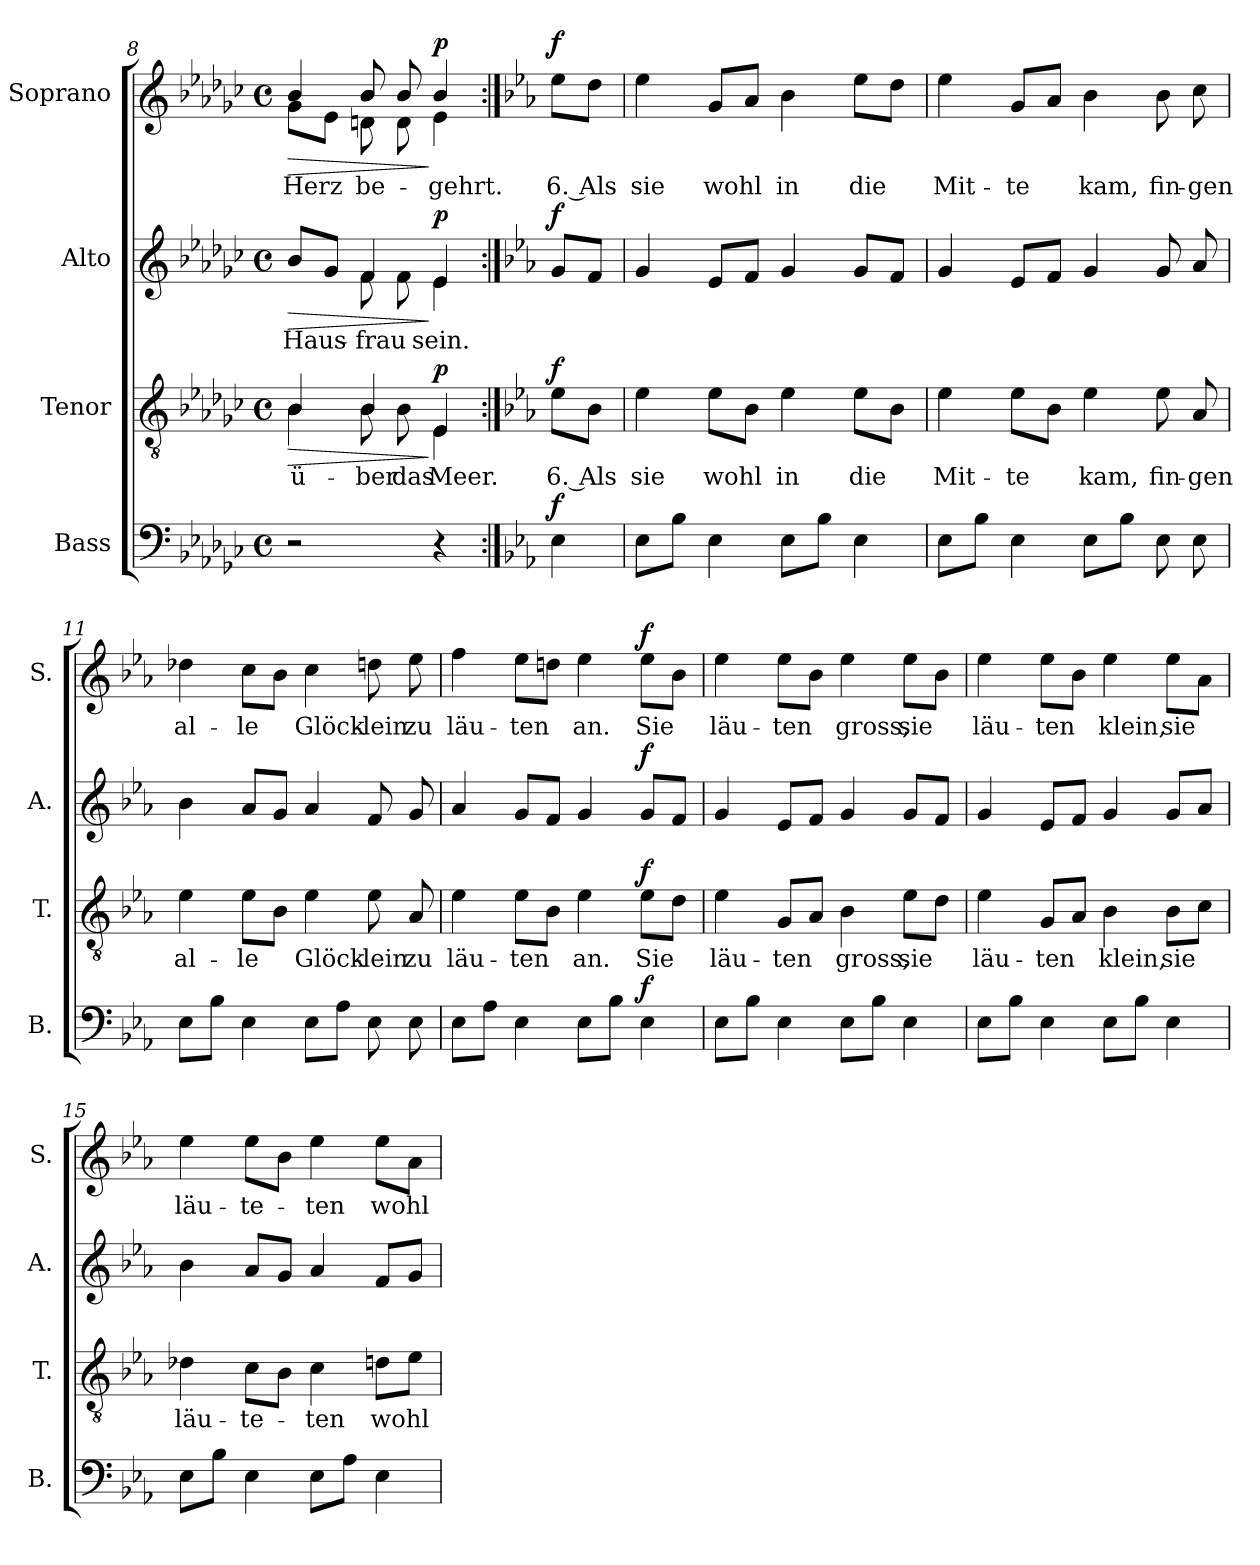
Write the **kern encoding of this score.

**kern	**dynam	**kern	**text	**dynam	**kern	**text	**dynam	**kern	**text	**dynam
*part4	*part4	*part3	*part3	*part3	*part2	*part2	*part2	*part1	*part1	*part1
*staff4	*staff4	*staff3	*staff3	*staff3	*staff2	*staff2	*staff2	*staff1	*staff1	*staff1
*I"Bass	*	*I"Tenor	*	*	*I"Alto	*	*	*I"Soprano	*	*
*I'B.	*	*I'T.	*	*	*I'A.	*	*	*I'S.	*	*
*clefF4	*	*clefGv2	*	*	*clefG2	*	*	*clefG2	*	*
*k[b-e-a-d-g-c-]	*	*k[b-e-a-d-g-c-]	*	*	*k[b-e-a-d-g-c-]	*	*	*k[b-e-a-d-g-c-]	*	*
*M4/4	*	*M4/4	*	*	*M4/4	*	*	*M4/4	*	*
*met(c)	*	*met(c)	*	*	*met(c)	*	*	*met(c)	*	*
=8a	=8a	=8a	=8a	=8a	=8a	=8a	=8a	=8a	=8a	=8a
!	!	!	!LO:LY:b	!LO:HP:b	!	!	!	!	!	!
*	*	*^	*	*	*	*	*	*	*	*
!	!	!	!	!	!	!	!LO:LY:b	!LO:HP:b	!	!	!LO:HP:b
*	*	*	*	*	*	*^	*	*	*^	*	*
!	!	!	!	!	!	!	!	!	!	!	!	!LO:LY:b	!
*	*	*	*	*	*	*	*	*	*	*^	*^	*	*
2r	.	4B-/	4B-\	ü-	>	8b-/L	4reyy	Haus-	>	4b-/	8g-\L	4ryy	4rgyy	Herz	>
.	.	.	.	.	.	8g-/J	.	.	.	.	8e-\J	.	.	.	.
!	!	!	!	!LO:LY:b	!	!	!	!	!	!	!	!	!	!	!
!	!	!	!	!	!	!	!	!LO:LY:b	!	!	!	!	!	!	!
!	!	!	!	!	!	!	!	!	!	!	!	!	!	!LO:LY:b	!
.	.	4B-/	8B-\	-ber	.	4f/	8f\	-frau	.	4b-/	4dn\	8b-/	8d\	be-	.
!	!	!	!	!LO:LY:b	!	!	!	!	!	!	!	!	!	!	!
.	.	.	8B-\	das	.	.	8f\	.	.	.	.	8b-/	8d\	.	.
!	!	!	!	!LO:LY:b	!	!	!	!	!	!	!	!	!	!	!
!	!	!	!	!	!	!	!	!LO:LY:b	!	!	!	!	!	!	!
!	!	!	!	!	!LO:DY:n=1:a	!	!	!	!LO:DY:n=1:a	!	!	!	!	!LO:LY:b	!LO:DY:n=1:a
4r	.	4E-/	4E-\	Meer.	] p	4e-/	4e-\	sein.	] p	4b-/	4e-\	4ryy	4reyy	-gehrt.	] p
*	*	*v	*v	*	*	*	*	*	*	*v	*v	*v	*v	*	*
*	*	*	*	*	*v	*v	*	*	*	*	*
=8b:|!	=8b:|!	=8b:|!	=8b:|!	=8b:|!	=8b:|!	=8b:|!	=8b:|!	=8b:|!	=8b:|!	=8b:|!
*k[b-e-a-]	*	*k[b-e-a-]	*	*	*k[b-e-a-]	*	*	*k[b-e-a-]	*	*
*	*	*^	*	*	*^	*	*	*^	*	*
*	*	*	*	*	*	*	*	*	*	*	*^	*	*
*	*	*	*	*	*	*	*	*	*	*	*	*^	*	*
!	!	!	!	!LO:LY:b	!	!	!	!	!	!	!	!	!	!	!
*	*	*v	*v	*	*	*	*	*	*	*v	*v	*v	*v	*	*
*	*	*	*	*	*v	*v	*	*	*	*	*
*	*	*^	*	*	*^	*	*	*^	*	*
*	*	*	*	*	*	*	*	*	*	*	*^	*	*
*	*	*	*	*	*	*	*	*	*	*	*	*^	*	*
!	!LO:DY:a	!	!	!	!LO:DY:a	!	!	!	!LO:DY:a	!	!	!	!	!LO:LY:b	!LO:DY:a
*	*	*v	*v	*	*	*	*	*	*	*v	*v	*v	*v	*	*
*	*	*	*	*	*v	*v	*	*	*	*	*
4E-\	f	8e-\L	6. Als	f	8g/L	.	f	8ee-\L	6. Als	f
.	.	8B-\J	.	.	8f/J	.	.	8dd\J	.	.
=9	=9	=9	=9	=9	=9	=9	=9	=9	=9	=9
!	!	!	!LO:LY:b	!	!	!	!	!	!	!
!	!	!	!	!	!	!	!	!	!LO:LY:b	!
8E-\L	.	4e-\	sie	.	4g/	.	.	4ee-\	sie	.
8B-\J	.	.	.	.	.	.	.	.	.	.
!	!	!	!LO:LY:b	!	!	!	!	!	!	!
!	!	!	!	!	!	!	!	!	!LO:LY:b	!
4E-\	.	8e-\L	wohl	.	8e-/L	.	.	8g/L	wohl	.
.	.	8B-\J	.	.	8f/J	.	.	8a-/J	.	.
!	!	!	!LO:LY:b	!	!	!	!	!	!	!
!	!	!	!	!	!	!	!	!	!LO:LY:b	!
8E-\L	.	4e-\	in	.	4g/	.	.	4b-\	in	.
8B-\J	.	.	.	.	.	.	.	.	.	.
!	!	!	!LO:LY:b	!	!	!	!	!	!	!
!	!	!	!	!	!	!	!	!	!LO:LY:b	!
4E-\	.	8e-\L	die	.	8g/L	.	.	8ee-\L	die	.
.	.	8B-\J	.	.	8f/J	.	.	8dd\J	.	.
=10	=10	=10	=10	=10	=10	=10	=10	=10	=10	=10
!	!	!	!LO:LY:b	!	!	!	!	!	!	!
!	!	!	!	!	!	!	!	!	!LO:LY:b	!
8E-\L	.	4e-\	Mit-	.	4g/	.	.	4ee-\	Mit-	.
8B-\J	.	.	.	.	.	.	.	.	.	.
!	!	!	!LO:LY:b	!	!	!	!	!	!	!
!	!	!	!	!	!	!	!	!	!LO:LY:b	!
4E-\	.	8e-\L	-te	.	8e-/L	.	.	8g/L	-te	.
.	.	8B-\J	.	.	8f/J	.	.	8a-/J	.	.
!	!	!	!LO:LY:b	!	!	!	!	!	!	!
!	!	!	!	!	!	!	!	!	!LO:LY:b	!
8E-\L	.	4e-\	kam,	.	4g/	.	.	4b-\	kam,	.
8B-\J	.	.	.	.	.	.	.	.	.	.
!	!	!	!LO:LY:b	!	!	!	!	!	!	!
!	!	!	!	!	!	!	!	!	!LO:LY:b	!
8E-\	.	8e-\	fin-	.	8g/	.	.	8b-\	fin-	.
!	!	!	!LO:LY:b	!	!	!	!	!	!	!
!	!	!	!	!	!	!	!	!	!LO:LY:b	!
8E-\	.	8A-/	-gen	.	8a-/	.	.	8cc\	-gen	.
=11	=11	=11	=11	=11	=11	=11	=11	=11	=11	=11
!	!	!	!LO:LY:b	!	!	!	!	!	!	!
!	!	!	!	!	!	!	!	!	!LO:LY:b	!
8E-\L	.	4e-\	al-	.	4b-\	.	.	4dd-X\	al-	.
8B-\J	.	.	.	.	.	.	.	.	.	.
!	!	!	!LO:LY:b	!	!	!	!	!	!	!
!	!	!	!	!	!	!	!	!	!LO:LY:b	!
4E-\	.	8e-\L	-le	.	8a-/L	.	.	8cc\L	-le	.
.	.	8B-\J	.	.	8g/J	.	.	8b-\J	.	.
!	!	!	!LO:LY:b	!	!	!	!	!	!	!
!	!	!	!	!	!	!	!	!	!LO:LY:b	!
8E-\L	.	4e-\	Glöck-	.	4a-/	.	.	4cc\	Glöck-	.
8A-\J	.	.	.	.	.	.	.	.	.	.
!	!	!	!LO:LY:b	!	!	!	!	!	!	!
!	!	!	!	!	!	!	!	!	!LO:LY:b	!
8E-\	.	8e-\	-lein	.	8f/	.	.	8ddn\	-lein	.
!	!	!	!LO:LY:b	!	!	!	!	!	!	!
!	!	!	!	!	!	!	!	!	!LO:LY:b	!
8E-\	.	8A-/	zu	.	8g/	.	.	8ee-\	zu	.
=12	=12	=12	=12	=12	=12	=12	=12	=12	=12	=12
!	!	!	!LO:LY:b	!	!	!	!	!	!	!
!	!	!	!	!	!	!	!	!	!LO:LY:b	!
8E-\L	.	4e-\	läu-	.	4a-/	.	.	4ff\	läu-	.
8A-\J	.	.	.	.	.	.	.	.	.	.
!	!	!	!LO:LY:b	!	!	!	!	!	!	!
!	!	!	!	!	!	!	!	!	!LO:LY:b	!
4E-\	.	8e-\L	-ten	.	8g/L	.	.	8ee-\L	-ten	.
.	.	8B-\J	.	.	8f/J	.	.	8ddn\J	.	.
!	!	!	!LO:LY:b	!	!	!	!	!	!	!
!	!	!	!	!	!	!	!	!	!LO:LY:b	!
8E-\L	.	4e-\	an.	.	4g/	.	.	4ee-\	an.	.
8B-\J	.	.	.	.	.	.	.	.	.	.
!	!	!	!LO:LY:b	!	!	!	!	!	!	!
!	!LO:DY:a	!	!	!LO:DY:a	!	!	!LO:DY:a	!	!LO:LY:b	!LO:DY:a
4E-\	f	8e-\L	Sie	f	8g/L	.	f	8ee-\L	Sie	f
.	.	8d\J	.	.	8f/J	.	.	8b-\J	.	.
=13	=13	=13	=13	=13	=13	=13	=13	=13	=13	=13
!	!	!	!LO:LY:b	!	!	!	!	!	!	!
!	!	!	!	!	!	!	!	!	!LO:LY:b	!
8E-\L	.	4e-\	läu-	.	4g/	.	.	4ee-\	läu-	.
8B-\J	.	.	.	.	.	.	.	.	.	.
!	!	!	!LO:LY:b	!	!	!	!	!	!	!
!	!	!	!	!	!	!	!	!	!LO:LY:b	!
4E-\	.	8G/L	-ten	.	8e-/L	.	.	8ee-\L	-ten	.
.	.	8A-/J	.	.	8f/J	.	.	8b-\J	.	.
!	!	!	!LO:LY:b	!	!	!	!	!	!	!
!	!	!	!	!	!	!	!	!	!LO:LY:b	!
8E-\L	.	4B-\	gross,	.	4g/	.	.	4ee-\	gross,	.
8B-\J	.	.	.	.	.	.	.	.	.	.
!	!	!	!LO:LY:b	!	!	!	!	!	!	!
!	!	!	!	!	!	!	!	!	!LO:LY:b	!
4E-\	.	8e-\L	sie	.	8g/L	.	.	8ee-\L	sie	.
.	.	8d\J	.	.	8f/J	.	.	8b-\J	.	.
=14	=14	=14	=14	=14	=14	=14	=14	=14	=14	=14
!	!	!	!LO:LY:b	!	!	!	!	!	!	!
!	!	!	!	!	!	!	!	!	!LO:LY:b	!
8E-\L	.	4e-\	läu-	.	4g/	.	.	4ee-\	läu-	.
8B-\J	.	.	.	.	.	.	.	.	.	.
!	!	!	!LO:LY:b	!	!	!	!	!	!	!
!	!	!	!	!	!	!	!	!	!LO:LY:b	!
4E-\	.	8G/L	-ten	.	8e-/L	.	.	8ee-\L	-ten	.
.	.	8A-/J	.	.	8f/J	.	.	8b-\J	.	.
!	!	!	!LO:LY:b	!	!	!	!	!	!	!
!	!	!	!	!	!	!	!	!	!LO:LY:b	!
8E-\L	.	4B-\	klein,	.	4g/	.	.	4ee-\	klein,	.
8B-\J	.	.	.	.	.	.	.	.	.	.
!	!	!	!LO:LY:b	!	!	!	!	!	!	!
!	!	!	!	!	!	!	!	!	!LO:LY:b	!
4E-\	.	8B-\L	sie	.	8g/L	.	.	8ee-\L	sie	.
.	.	8c\J	.	.	8a-/J	.	.	8a-\J	.	.
=15	=15	=15	=15	=15	=15	=15	=15	=15	=15	=15
!	!	!	!LO:LY:b	!	!	!	!	!	!	!
!	!	!	!	!	!	!	!	!	!LO:LY:b	!
8E-\L	.	4d-X\	läu-	.	4b-\	.	.	4ee-\	läu-	.
8B-\J	.	.	.	.	.	.	.	.	.	.
!	!	!	!LO:LY:b	!	!	!	!	!	!	!
!	!	!	!	!	!	!	!	!	!LO:LY:b	!
4E-\	.	8c\L	-te-	.	8a-/L	.	.	8ee-\L	-te-	.
.	.	8B-\J	.	.	8g/J	.	.	8b-\J	.	.
!	!	!	!LO:LY:b	!	!	!	!	!	!	!
!	!	!	!	!	!	!	!	!	!LO:LY:b	!
8E-\L	.	4c\	-ten	.	4a-/	.	.	4ee-\	-ten	.
8A-\J	.	.	.	.	.	.	.	.	.	.
!	!	!	!LO:LY:b	!	!	!	!	!	!	!
!	!	!	!	!	!	!	!	!	!LO:LY:b	!
4E-\	.	8dn\L	wohl	.	8f/L	.	.	8ee-\L	wohl	.
.	.	8e-\J	.	.	8g/J	.	.	8a-\J	.	.
=	=	=	=	=	=	=	=	=	=	=
*-	*-	*-	*-	*-	*-	*-	*-	*-	*-	*-
